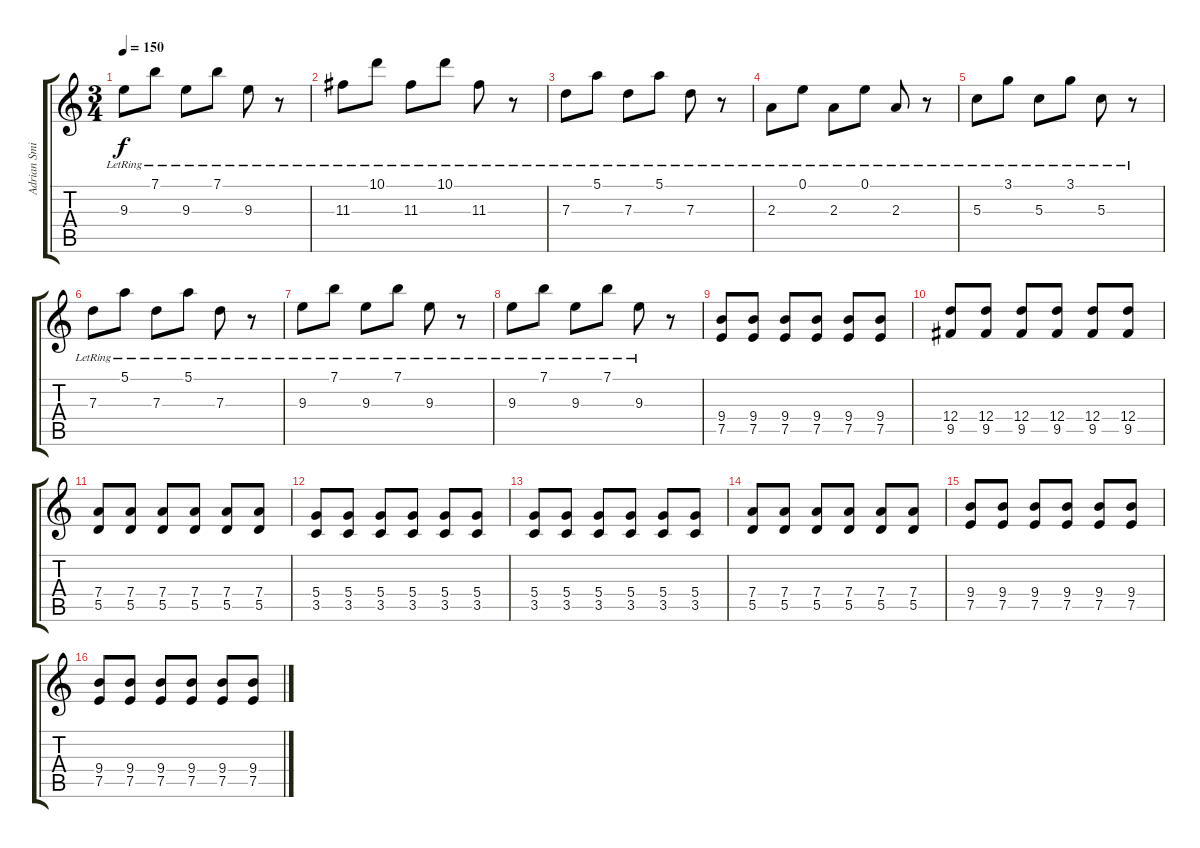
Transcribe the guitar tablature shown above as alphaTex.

\track ("Adrian Smith" "Adrian Smi") {instrument distortionguitar}
\staff {score tabs}
\tuning (E4 B3 G3 D3 A2 E2) {hide}
\ts (3 4)
\tempo 150
\clef g2
\ks c
9.3{lr}.8{dy f} 7.1{lr}.8 9.3{lr}.8 7.1{lr}.8 9.3{lr}.8 r.8 |
11.3{lr}.8 10.1{lr}.8 11.3{lr}.8 10.1{lr}.8 11.3{lr}.8 r.8 |
7.3{lr}.8 5.1{lr}.8 7.3{lr}.8 5.1{lr}.8 7.3{lr}.8 r.8 |
2.3{lr}.8 0.1{lr}.8 2.3{lr}.8 0.1{lr}.8 2.3{lr}.8 r.8 |
5.3{lr}.8 3.1{lr}.8 5.3{lr}.8 3.1{lr}.8 5.3{lr}.8 r.8 |
7.3{lr}.8 5.1{lr}.8 7.3{lr}.8 5.1{lr}.8 7.3{lr}.8 r.8 |
9.3{lr}.8 7.1{lr}.8 9.3{lr}.8 7.1{lr}.8 9.3{lr}.8 r.8 |
9.3{lr}.8 7.1{lr}.8 9.3{lr}.8 7.1{lr}.8 9.3{lr}.8 r.8 |
(9.4 7.5).8{instrument electricguitarmuted} (9.4 7.5).8 (9.4 7.5).8 (9.4 7.5).8 (9.4 7.5).8 (9.4 7.5).8 |
(12.4 9.5).8 (12.4 9.5).8 (12.4 9.5).8 (12.4 9.5).8 (12.4 9.5).8 (12.4 9.5).8 |
(7.4 5.5).8 (7.4 5.5).8 (7.4 5.5).8 (7.4 5.5).8 (7.4 5.5).8 (7.4 5.5).8 |
(5.4 3.5).8 (5.4 3.5).8 (5.4 3.5).8 (5.4 3.5).8 (5.4 3.5).8 (5.4 3.5).8 |
(5.4 3.5).8 (5.4 3.5).8 (5.4 3.5).8 (5.4 3.5).8 (5.4 3.5).8 (5.4 3.5).8 |
(7.4 5.5).8 (7.4 5.5).8 (7.4 5.5).8 (7.4 5.5).8 (7.4 5.5).8 (7.4 5.5).8 |
(9.4 7.5).8 (9.4 7.5).8 (9.4 7.5).8 (9.4 7.5).8 (9.4 7.5).8 (9.4 7.5).8 |
(9.4 7.5).8 (9.4 7.5).8 (9.4 7.5).8 (9.4 7.5).8 (9.4 7.5).8 (9.4 7.5).8
